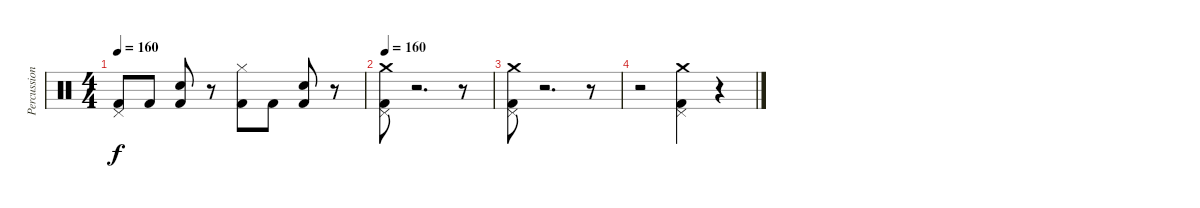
\track ("Percussion" "Percussion") {instrument percussion}
\staff {score}
\articulation defaults
\ts (4 4)
\tempo 160
\clef neutral
\ks c
("Kick (hit) 2" "Pedal Hi-Hat (hit)").8{dy f} "Kick (hit) 2".8 ("Kick (hit) 2" "Snare (hit) 2").8 r.8 ("Kick (hit) 2" "Hi-Hat (closed)").8 "Kick (hit) 2".8 ("Kick (hit) 2" "Snare (hit) 2").8 r.8 |
\tempo 90
\tempo 160
("Kick (hit) 2" "Pedal Hi-Hat (hit)" "Crash medium (hit)").8 r.2{d} r.8 |
("Kick (hit) 2" "Pedal Hi-Hat (hit)" "Crash medium (hit)").8 r.2{d} r.8 |
r.2 ("Kick (hit) 2" "Pedal Hi-Hat (hit)" "Crash medium (hit)").4 r.4
